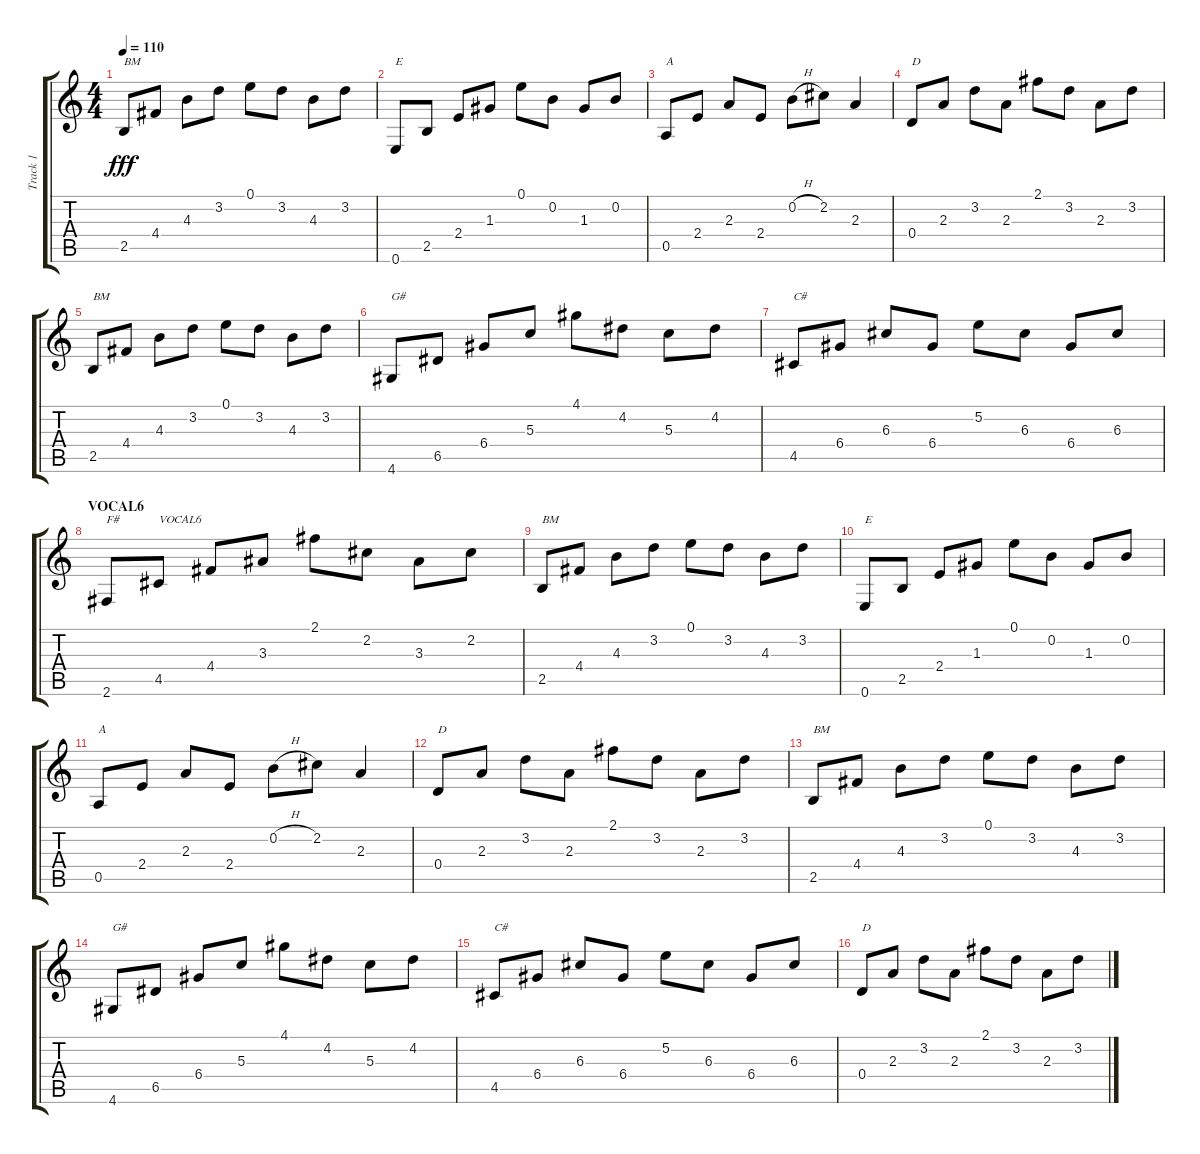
\track ("Track 1" "Track 1") {instrument acousticguitarsteel}
\staff {score tabs}
\tuning (E4 B3 G3 D3 A2 E2) {hide}
\ts (4 4)
\tempo 110
\clef g2
\ks c
2.5.8{txt "BM" dy fff} 4.4.8 4.3.8 3.2.8 0.1.8 3.2.8 4.3.8 3.2.8 |
0.6.8{txt "E"} 2.5.8 2.4.8 1.3.8 0.1.8 0.2.8 1.3.8 0.2.8 |
0.5.8{txt "A"} 2.4.8 2.3.8 2.4.8 0.2{h}.8 2.2.8 2.3.4 |
0.4.8{txt "D"} 2.3.8 3.2.8 2.3.8 2.1.8 3.2.8 2.3.8 3.2.8 |
2.5.8{txt "BM"} 4.4.8 4.3.8 3.2.8 0.1.8 3.2.8 4.3.8 3.2.8 |
4.6.8{txt "G#"} 6.5.8 6.4.8 5.3.8 4.1.8 4.2.8 5.3.8 4.2.8 |
4.5.8{txt "C#"} 6.4.8 6.3.8 6.4.8 5.2.8 6.3.8 6.4.8 6.3.8 |
\section ("" "VOCAL6")
2.6.8{txt "F#"} 4.5.8{txt "VOCAL6"} 4.4.8 3.3.8 2.1.8 2.2.8 3.3.8 2.2.8 |
2.5.8{txt "BM"} 4.4.8 4.3.8 3.2.8 0.1.8 3.2.8 4.3.8 3.2.8 |
0.6.8{txt "E"} 2.5.8 2.4.8 1.3.8 0.1.8 0.2.8 1.3.8 0.2.8 |
0.5.8{txt "A"} 2.4.8 2.3.8 2.4.8 0.2{h}.8 2.2.8 2.3.4 |
0.4.8{txt "D"} 2.3.8 3.2.8 2.3.8 2.1.8 3.2.8 2.3.8 3.2.8 |
2.5.8{txt "BM"} 4.4.8 4.3.8 3.2.8 0.1.8 3.2.8 4.3.8 3.2.8 |
4.6.8{txt "G#"} 6.5.8 6.4.8 5.3.8 4.1.8 4.2.8 5.3.8 4.2.8 |
4.5.8{txt "C#"} 6.4.8 6.3.8 6.4.8 5.2.8 6.3.8 6.4.8 6.3.8 |
0.4.8{txt "D"} 2.3.8 3.2.8 2.3.8 2.1.8 3.2.8 2.3.8 3.2.8
